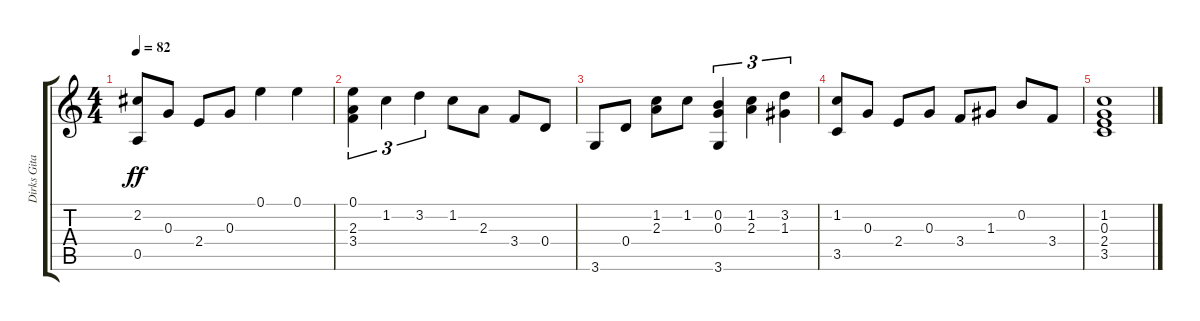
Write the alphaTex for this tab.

\track ("Dirks Gitarre" "Dirks Gita") {instrument acousticguitarnylon}
\staff {score tabs}
\tuning (E4 B3 G3 D3 A2 E2) {hide}
\ts (4 4)
\tempo 82
\clef g2
\ks c
(2.2 0.5).8{dy ff} 0.3.8 2.4.8 0.3.8 0.1.4 0.1.4 |
(0.1 2.3 3.4).4{tu (3 2)} 1.2.4{tu (3 2)} 3.2.4{tu (3 2)} 1.2.8 2.3.8 3.4.8 0.4.8 |
3.6.8 0.4.8 (1.2 2.3).8 1.2.8 (0.2 0.3 3.6).4{tu (3 2)} (1.2 2.3).4{tu (3 2)} (3.2 1.3).4{tu (3 2)} |
(1.2 3.5).8 0.3.8 2.4.8 0.3.8 3.4.8 1.3.8 0.2.8 3.4.8 |
(1.2 0.3 2.4 3.5).1
